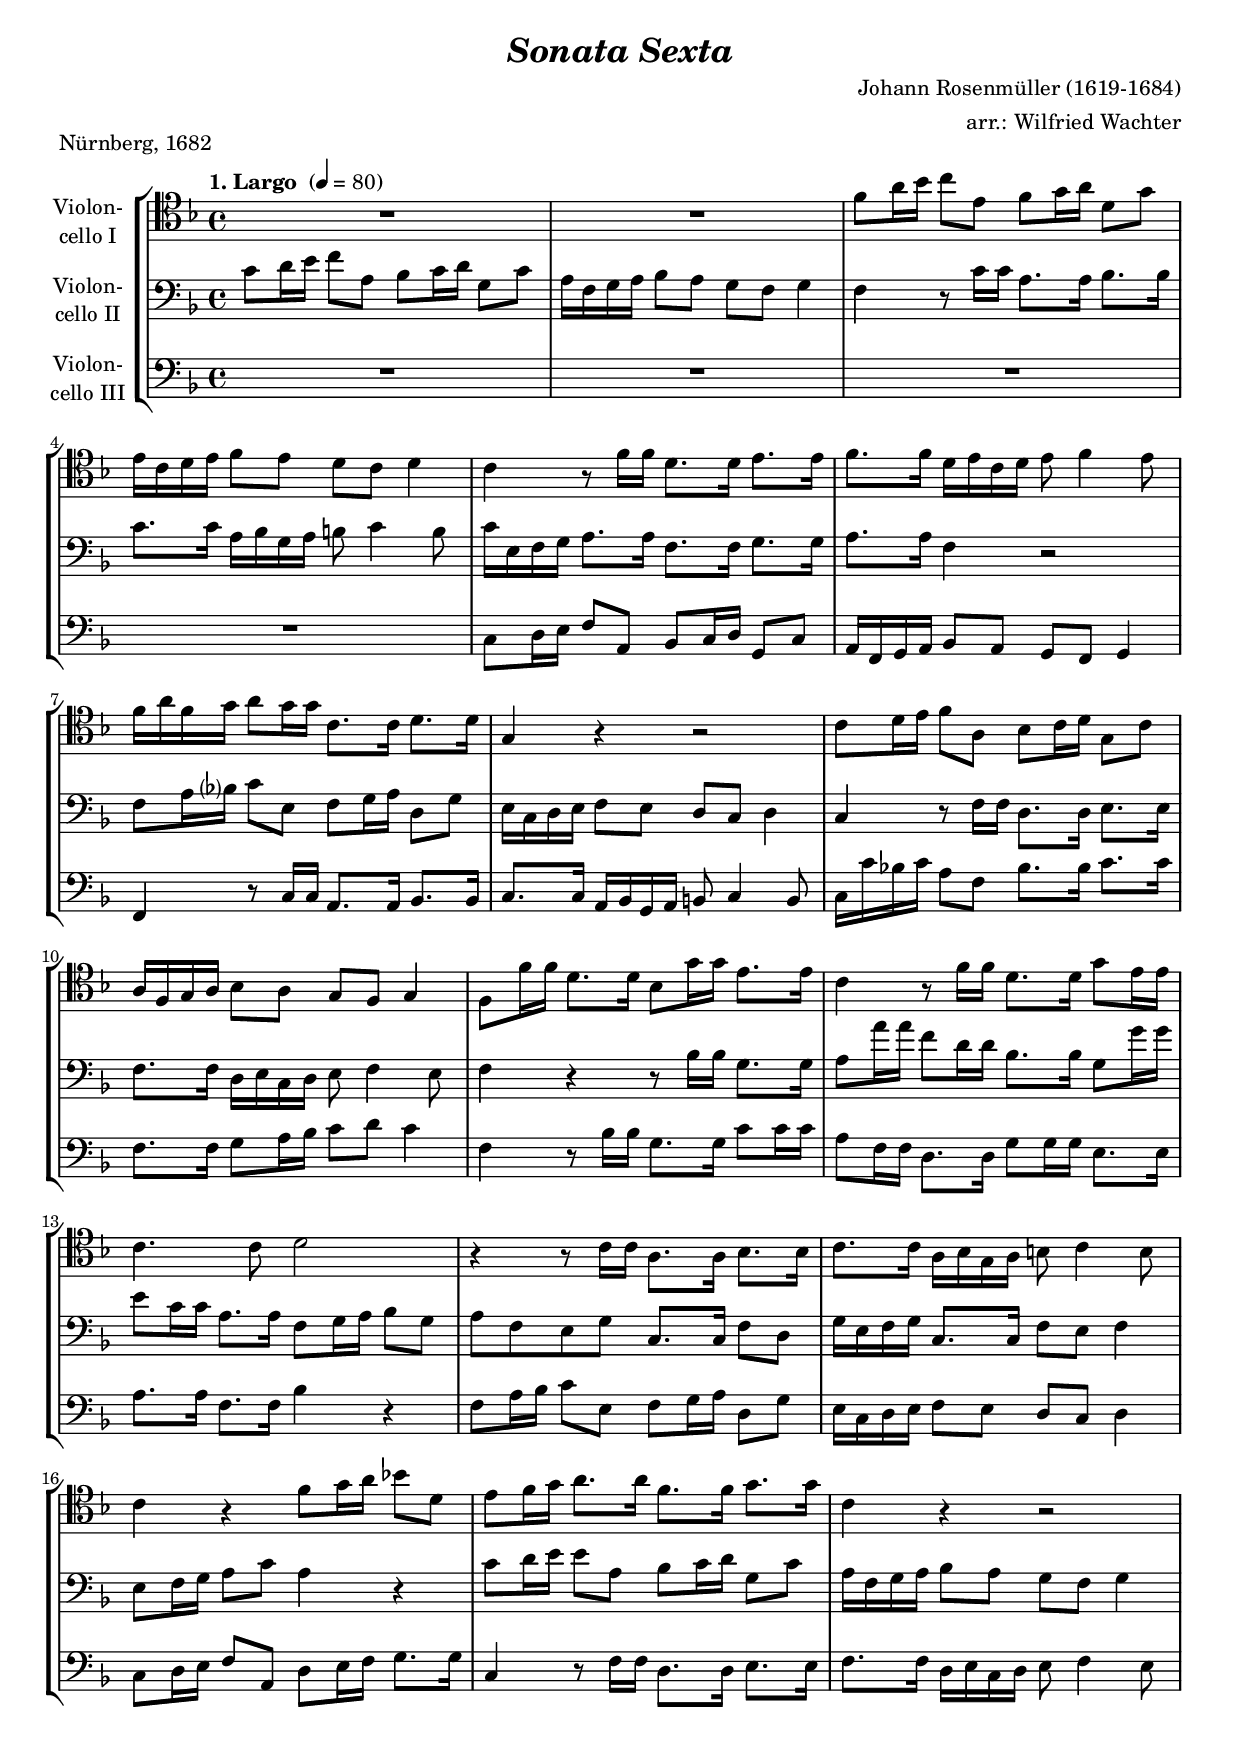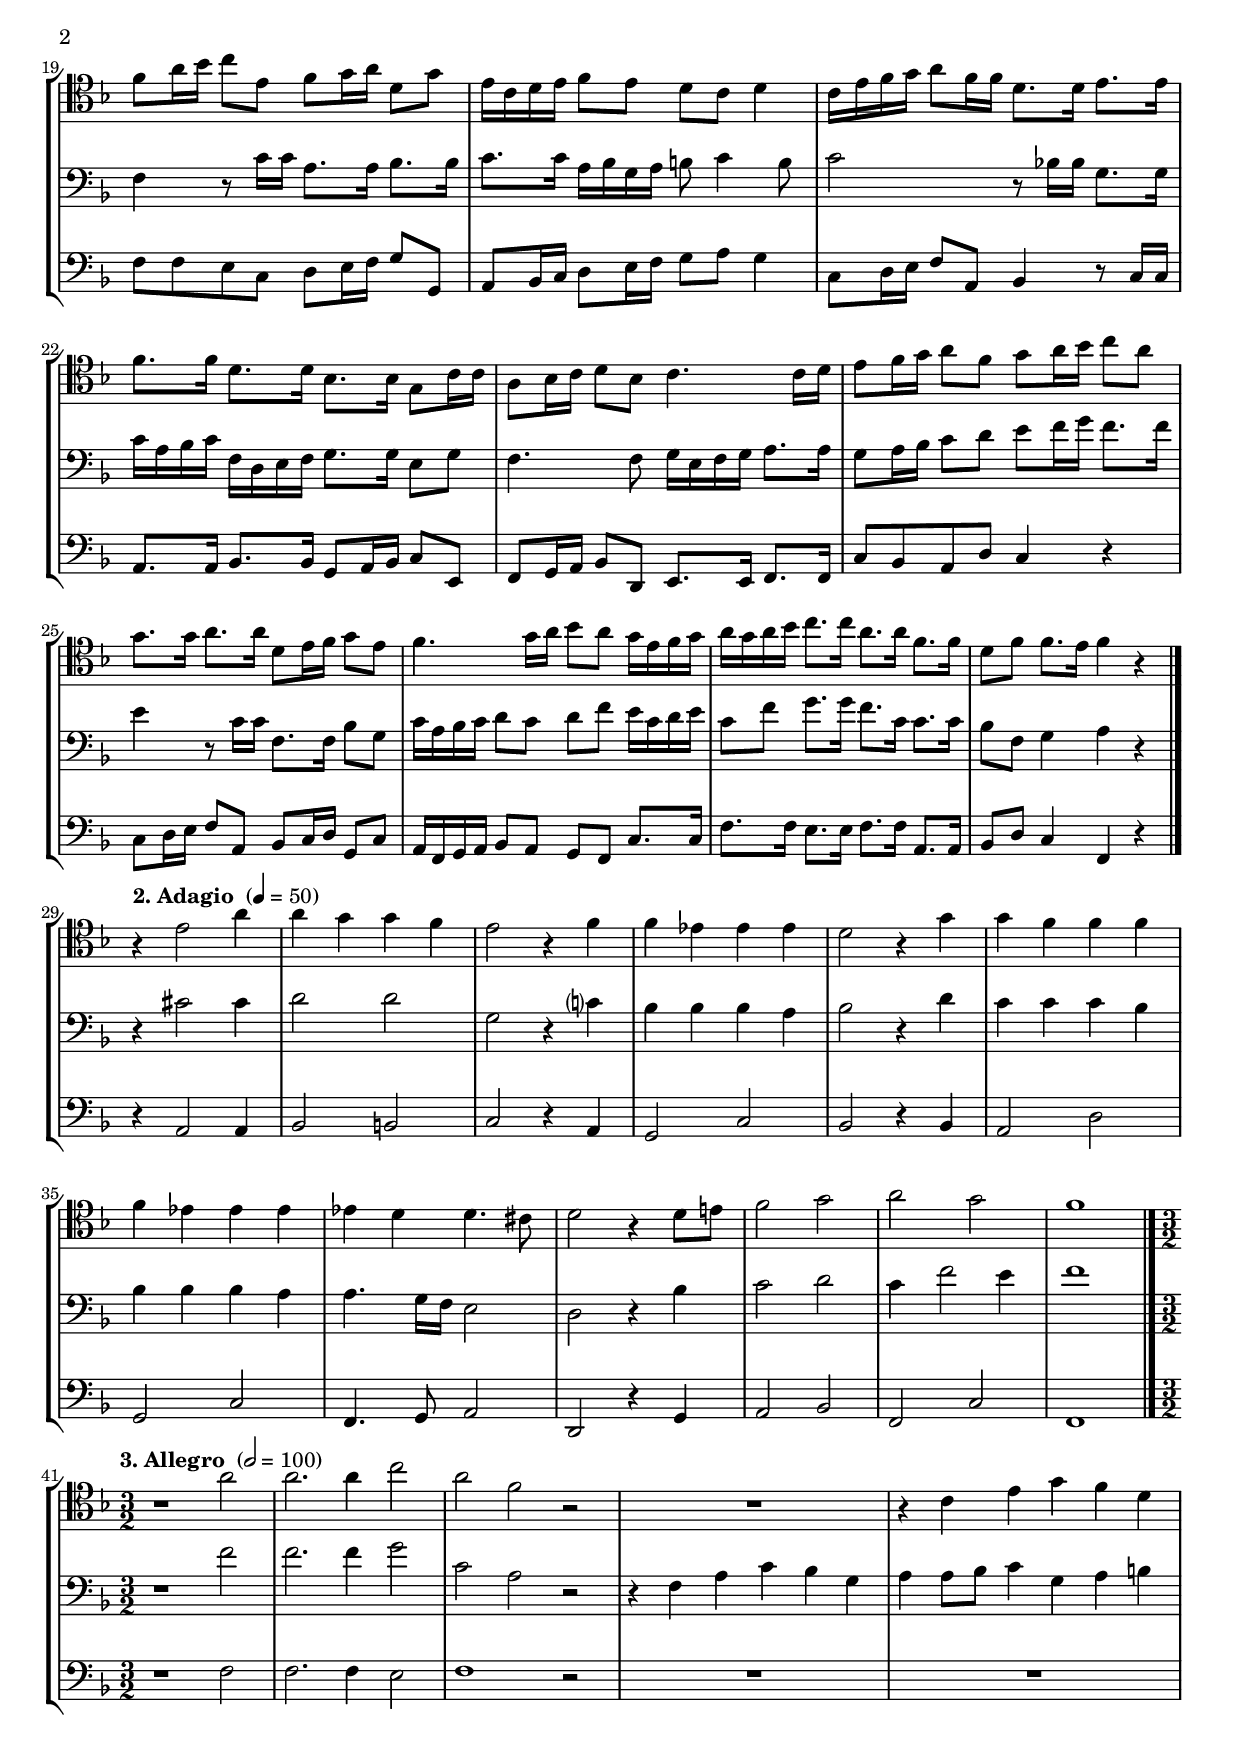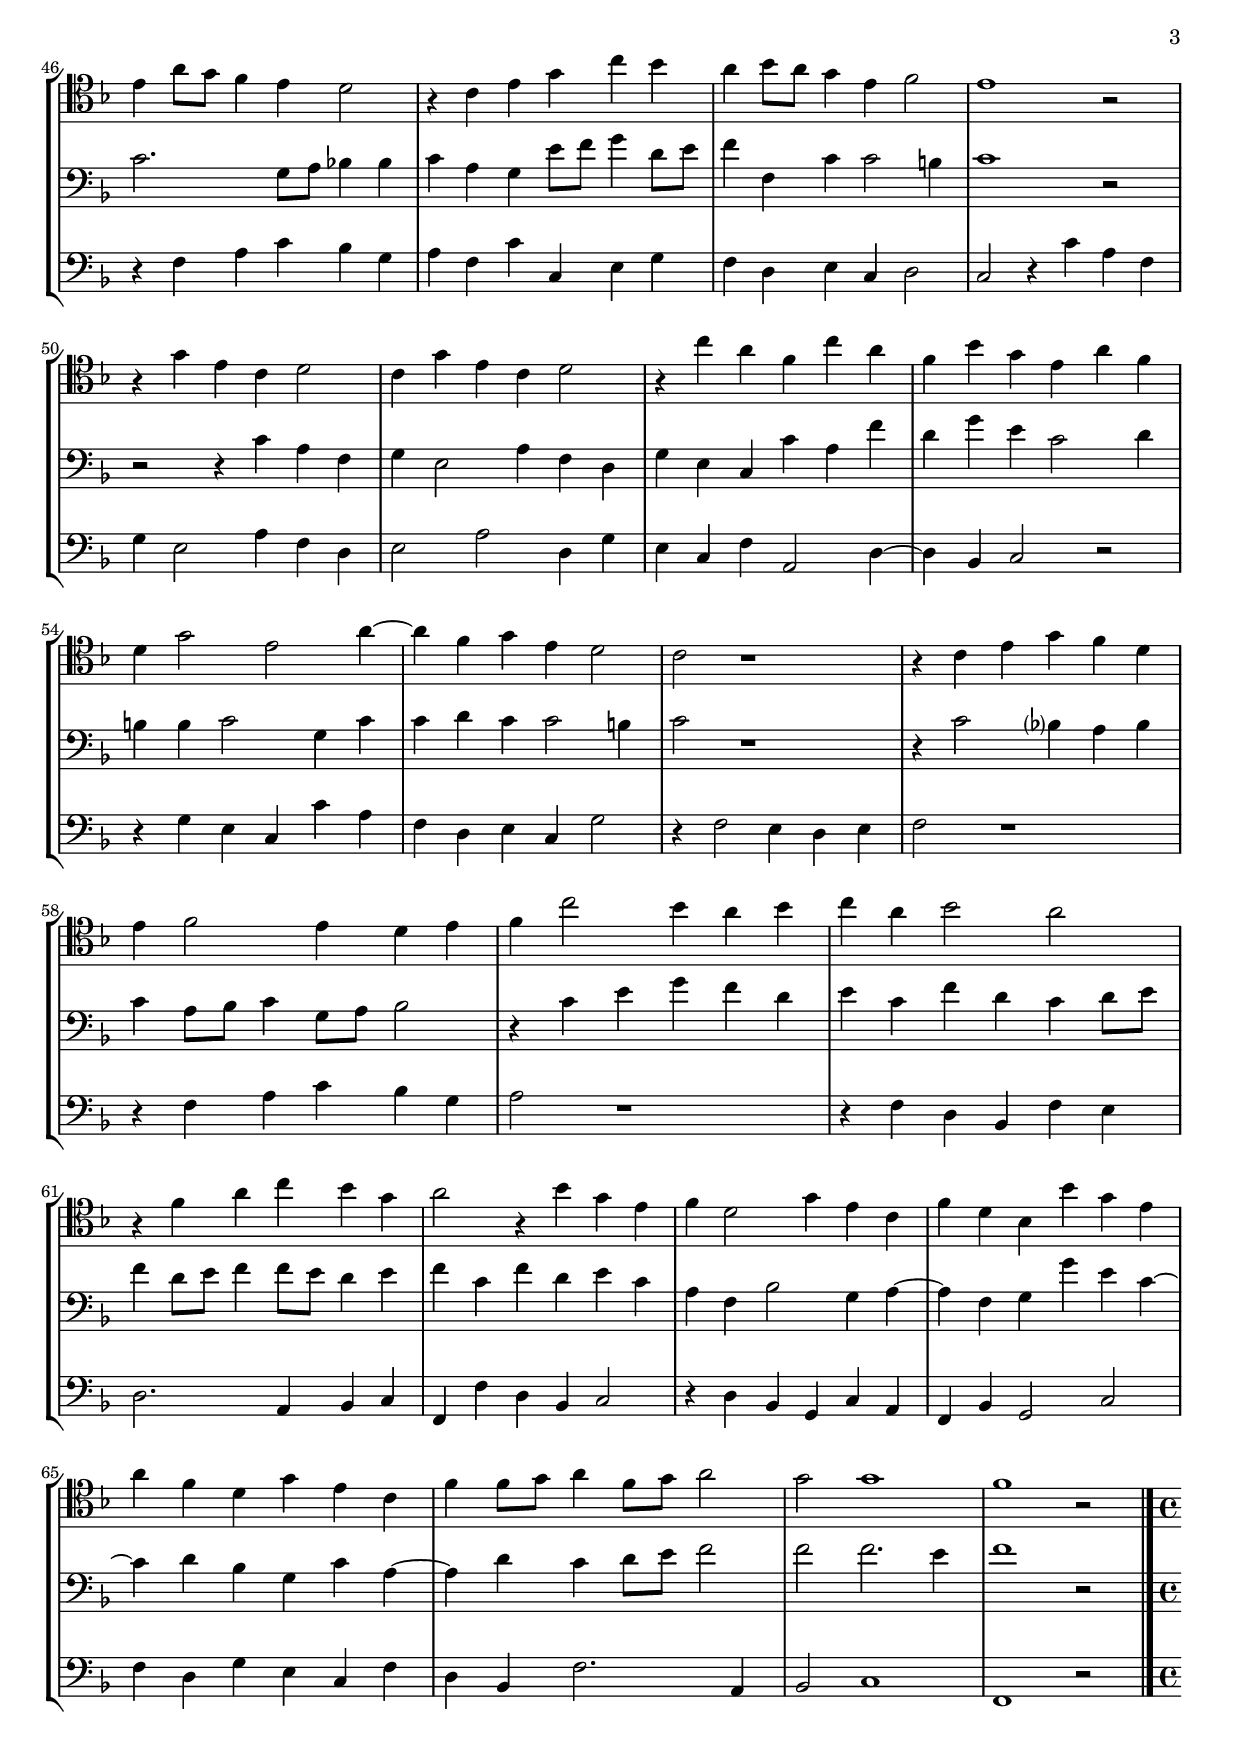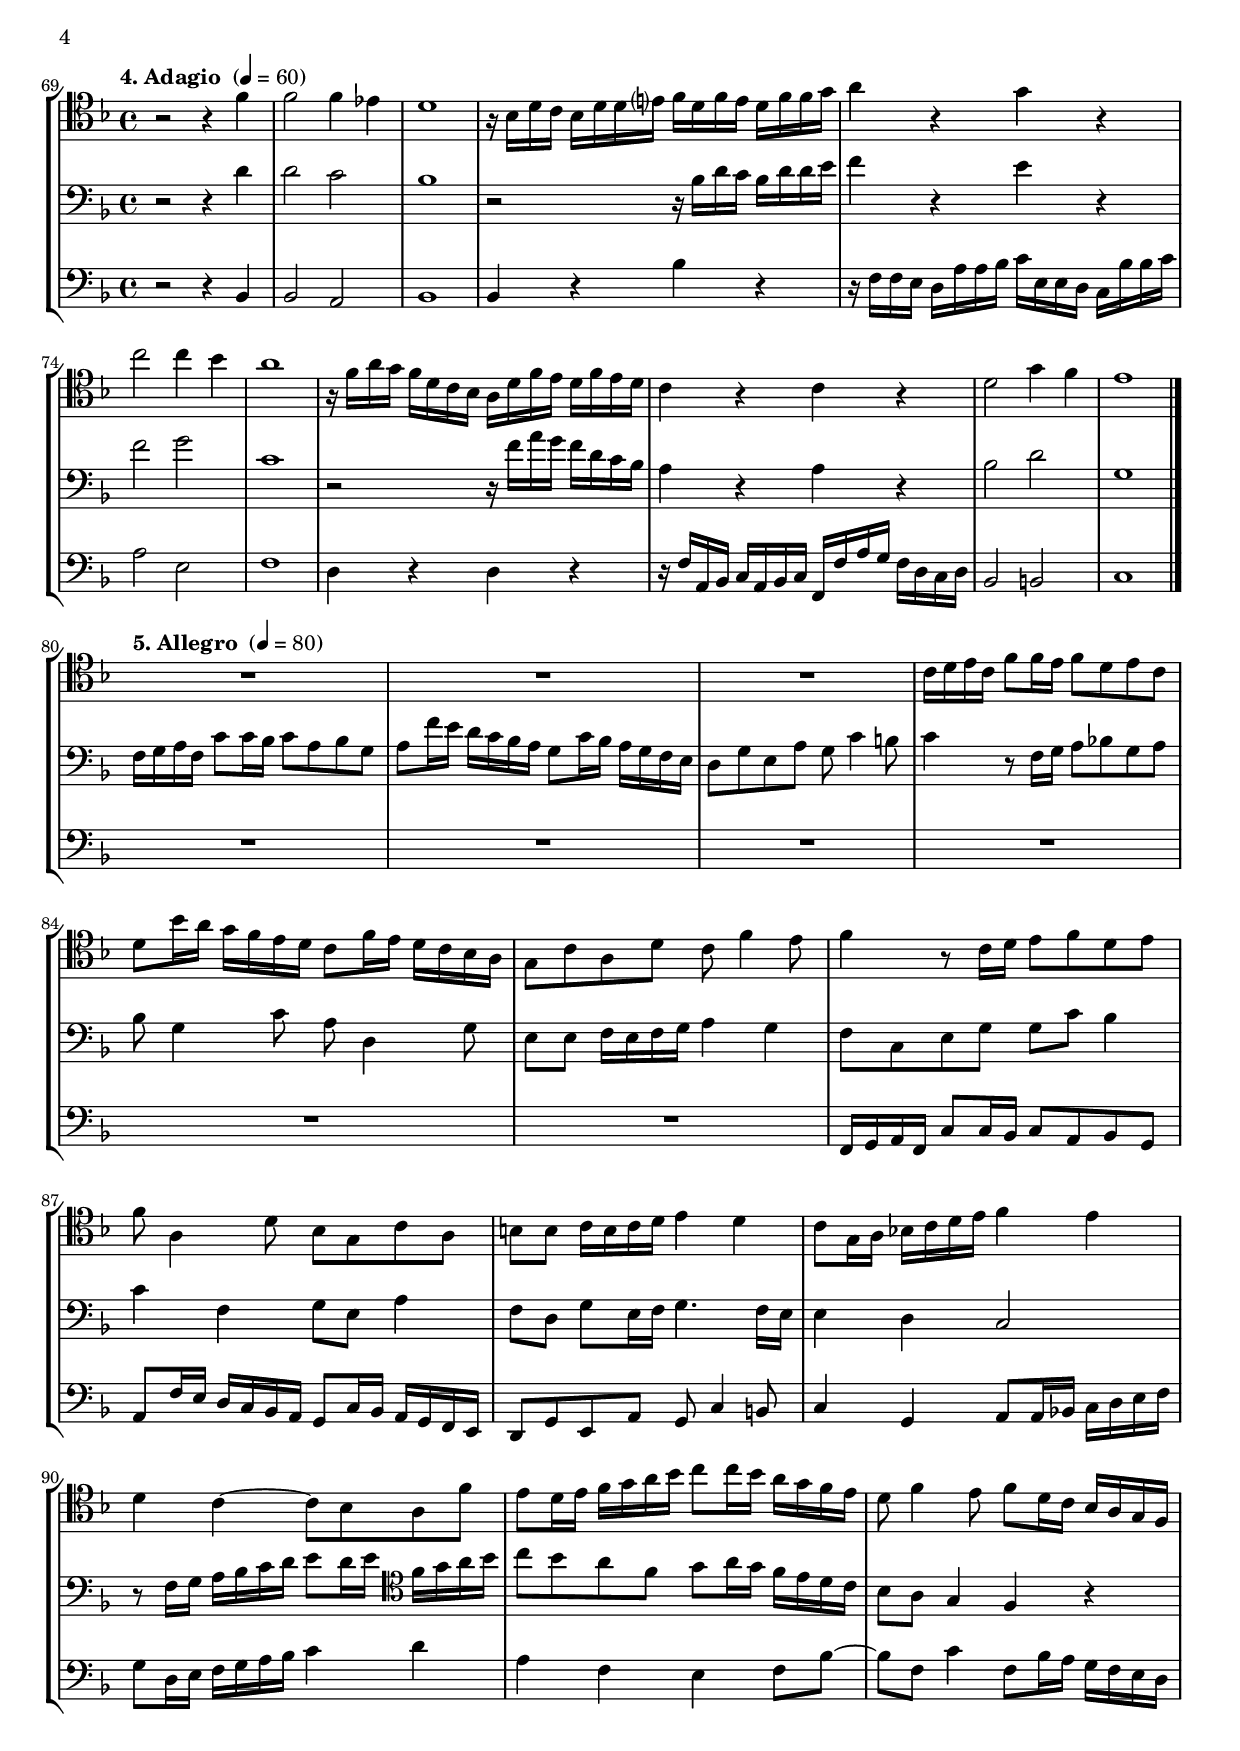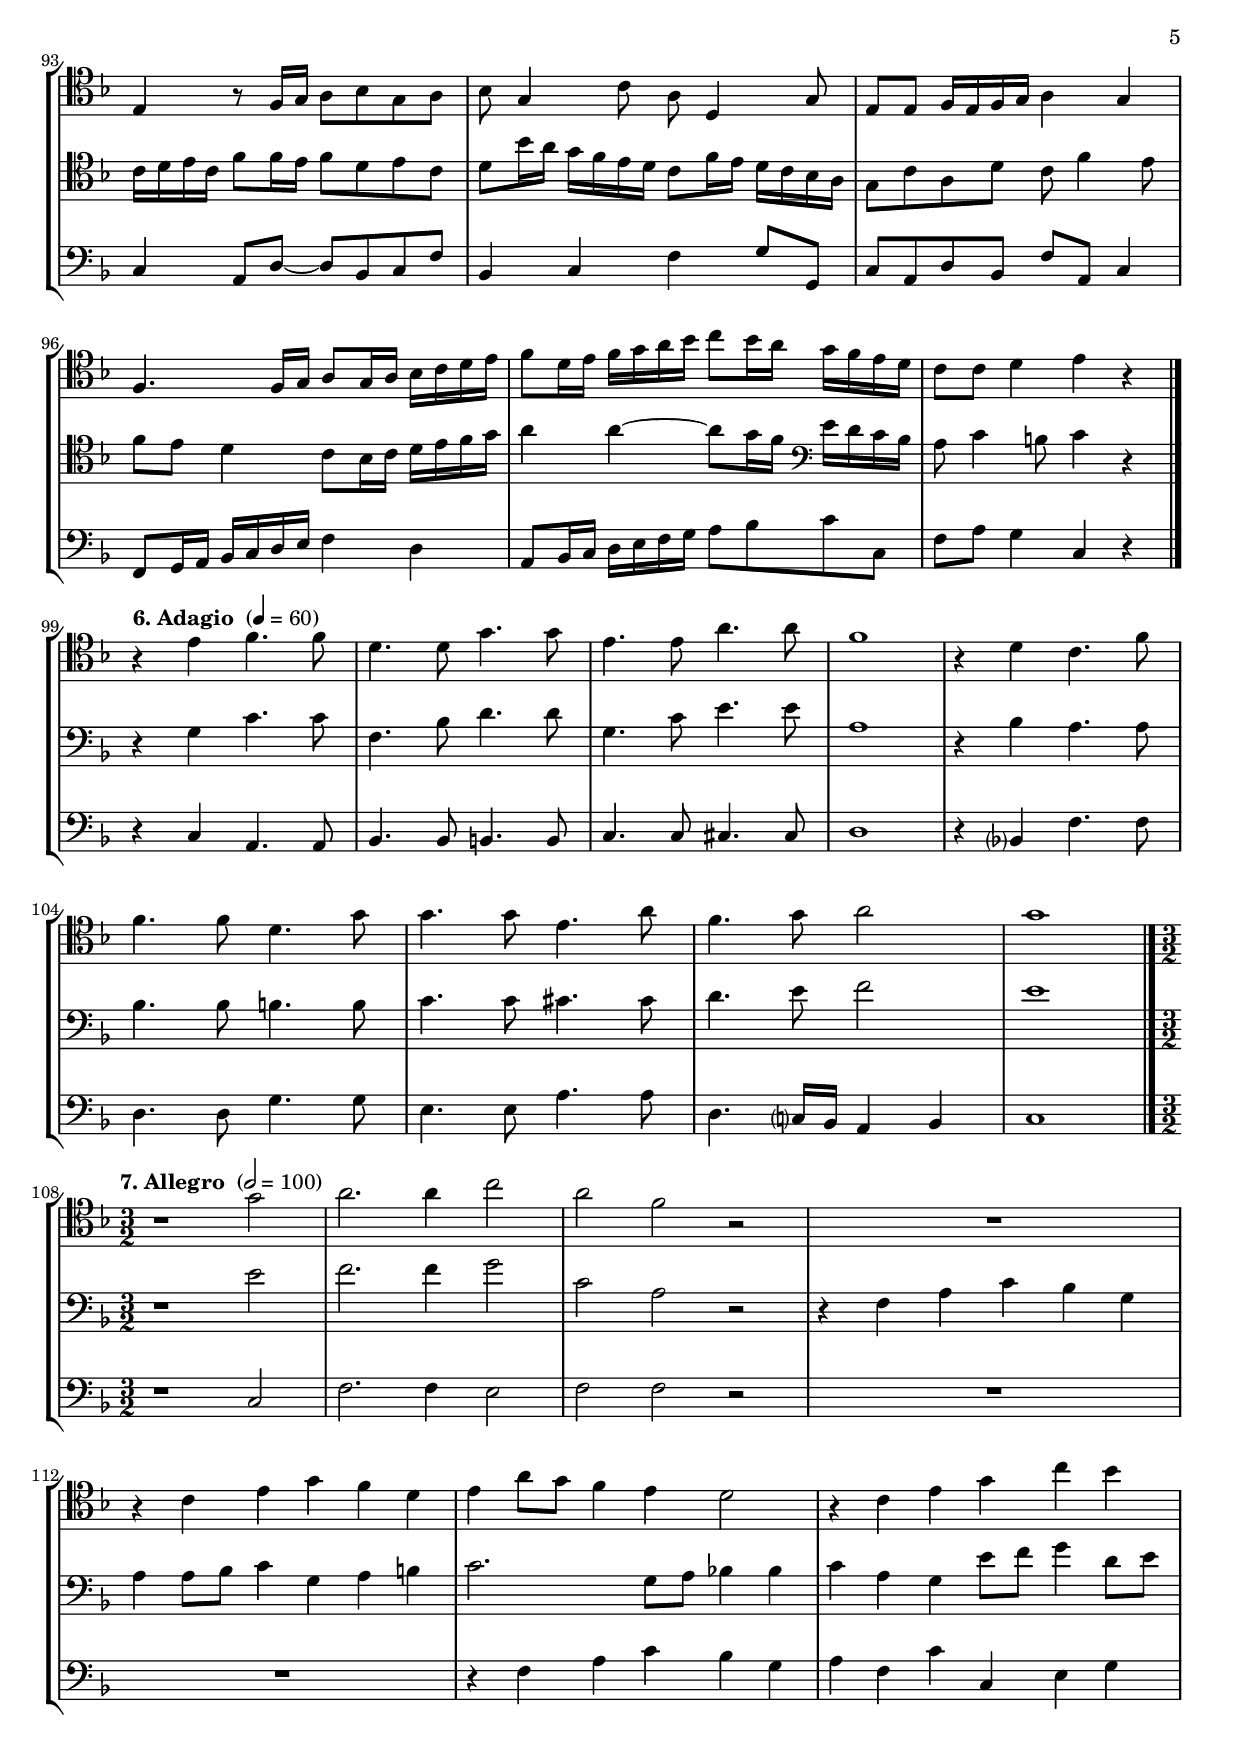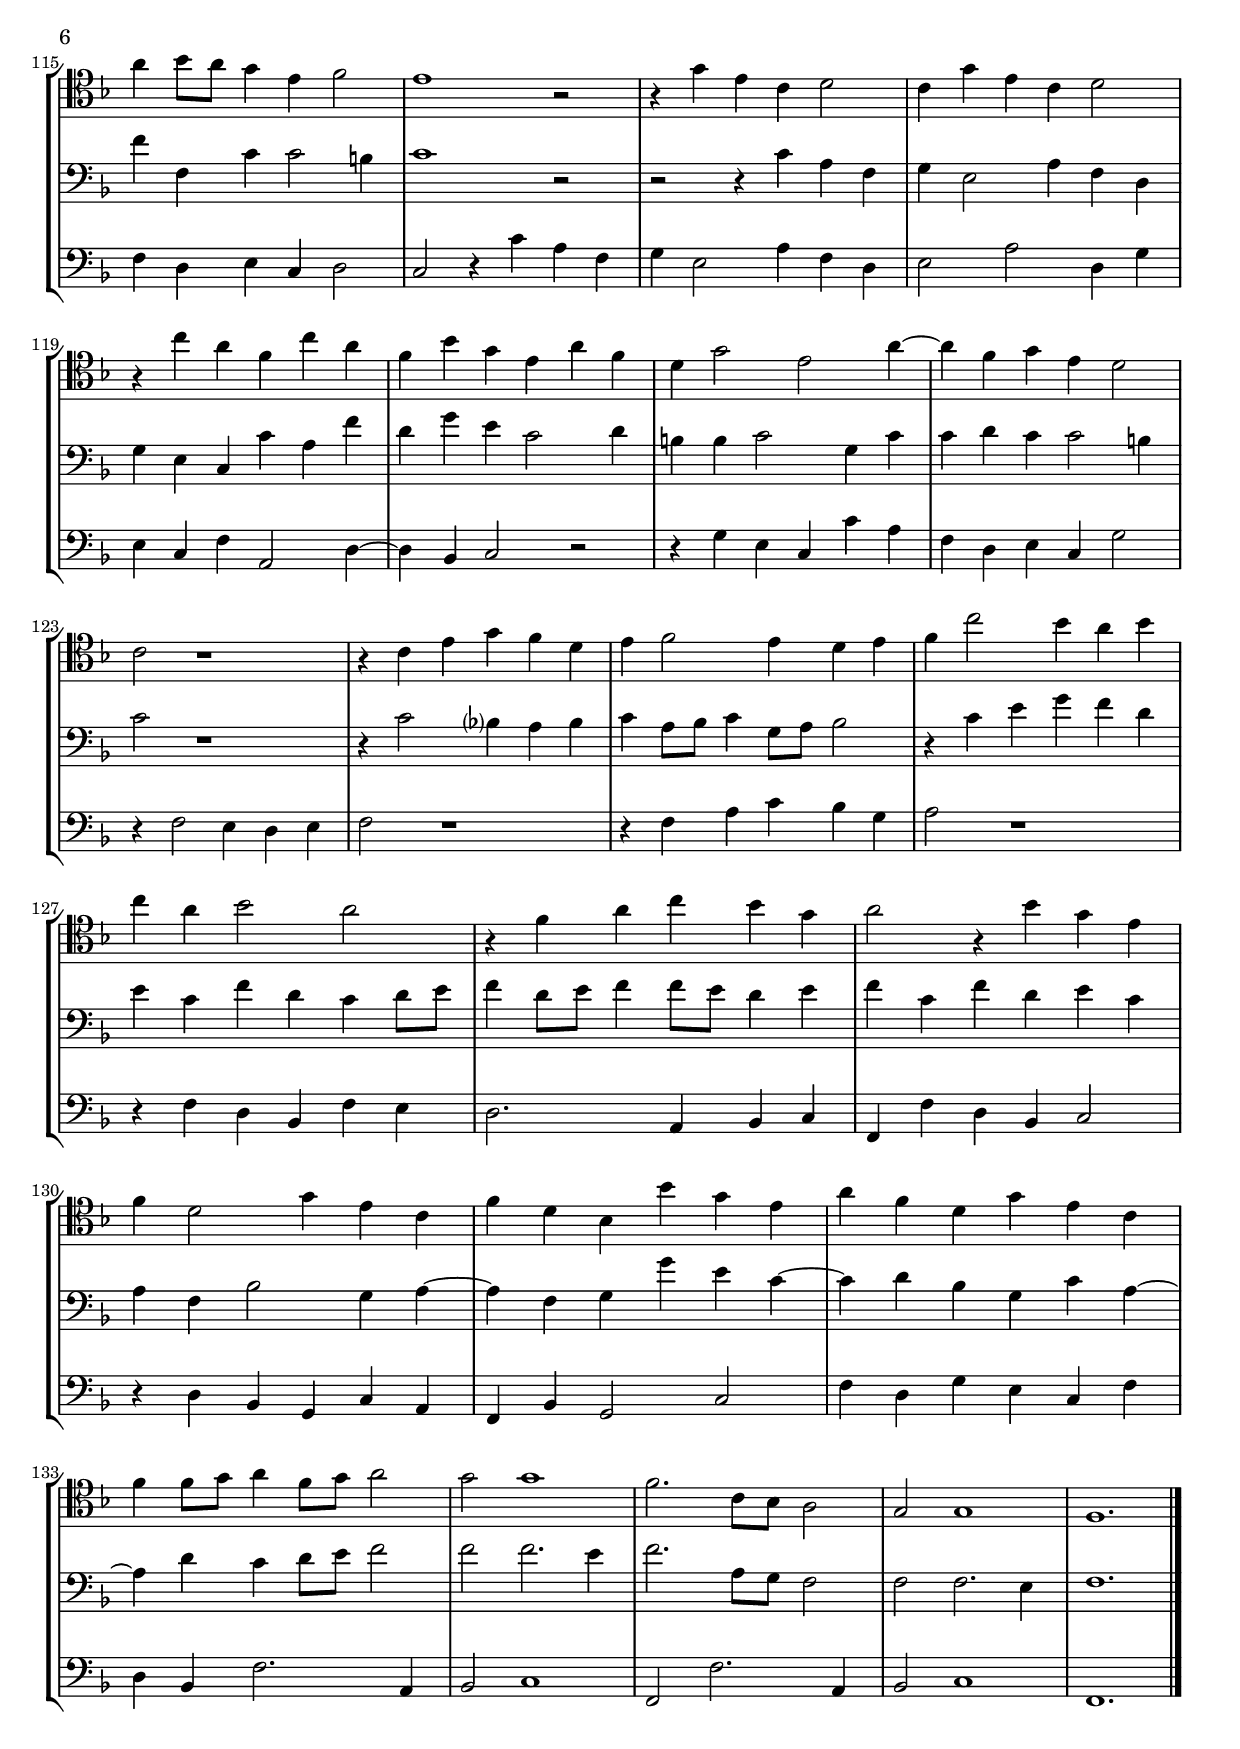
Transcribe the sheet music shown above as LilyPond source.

\version "2.18.2"
\include "deutsch.ly"
  
#(set-global-staff-size 18.5)

\header {
  title     = \markup \bold \italic "Sonata Sexta"
  composer  = "Johann Rosenmüller (1619-1684)"
  arranger  = "arr.: Wilfried Wachter"
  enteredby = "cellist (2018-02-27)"
  piece     = "Nürnberg, 1682"
}

voiceconsts = {
  \key f \major
  \clef "bass"
%  \numericTimeSignature
  \compressFullBarRests
  % Set default beaming for all staves
% \set Timing.beamExceptions = #'()
% \set Timing.baseMoment     = #(ly:make-moment 1 4)
% \set Timing.beatStructure  = #'(1 1 1)
}

micl = "clarinet"
mifl = "flute"
miob = "oboe"
mifh = "french horn"
misx = "tenor sax"
mist = "string ensemble 1"
miba = "cello"

introa = {        \tempo "1. Largo "   4=80  \time 4/4 }
introb = { \break \tempo "2. Adagio "  4=50 }
introc = { \break \tempo "3. Allegro " 2=100 \time 3/2 }
introd = { \break \tempo "4. Adagio "  4=60  \time 4/4 }
introe = { \break \tempo "5. Allegro " 4=80 }
introf = { \break \tempo "6. Adagio "  4=60 }
introg = { \break \tempo "7. Allegro " 2=100 \time 3/2 }

va = \relative c' {
  \voiceconsts
  \clef "tenor"
  
  \introa
  R1*2
  f8 a16 b c8 e, f g16 a d,8 g
  e16 c d e f8 e d c d4
  c r8 f16 f d8. d16 e8. e16
  f8. f16 d e c d e8 f4 e8

  f16 a f g a8 g16 g c,8. c16 d8. d16
  g,4 r r2
  c8 d16 e f8 a, b c16 d g,8 c
  a16 f g a b8 a g f g4

  f8 f'16 f d8. d16 b8 g'16 g e8. e16
  c4 r8 f16 f d8. d16 g8 e16 e
  c4. c8 d2
  r4 r8 c16 c a8. a16 b8. b16
  c8. c16 a b g a h8 c4 h8

  c4 r f8 g16 a b!8 d,
  e f16 g a8. a16 f8. f16 g8. g16
  c,4 r r2
  f8 a16 b c8 e, f g16 a d,8 g
  e16 c d e f8 e d c d4

  c16 e f g a8 f16 f d8. d16 e8. e16
  f8. f16 d8. d16 b8. b16 g8 c16 c
  a8 b16 c d8 b c4. c16 d
  e8 f16 g a8 f g a16 b c8 a

  g8. g16 a8. a16 d,8 e16 f g8 e
  f4. g16 a b8 a g16 e f g
  a g a b c8. c16 a8. a16 f8. f16
  d8 f f8. e16 f4 r \bar "|."

  \introb
  r e2 a4
  a g g f
  e2 r4 f
  f es es es
  d2 r4 g
  g f f f
  f es es es
  es d d4. cis8

  d2 r4 d8 e!
  f2 g
  a g
  f1 \bar "|."

  \introc
  r1 a2
  a2. a4 c2
  a f r
  R1.
  r4 c e g f d

  e a8 g f4 e d2
  r4 c e g c b
  a b8 a g4 e f2
  e1 r2
  r4 g e c d2
  c4 g' e c d2
  r4 c' a f c' a

  f b g e a f
  d g2 e a4~
  a f g e d2
  c r1
  r4 c e g f d
  e f2 e4 d e
  f c'2 b4 a b

  c a b2 a
  r4 f a c b g
  a2 r4 b g e
  f d2 g4 e c
  f d b b' g e
  a f d g e c

  f f8 g a4 f8 g a2
  g g1
  f r2 \bar "|."

  \introd
  r r4 f
  f2 f4 es
  d1
  r16 b d c b d d e? f d f e d f f g

  a4 r g r
  c2 c4 b
  a1
  r16 f a g f d c b a d f e d f e d
  c4 r c r
  d2 g4 f
  e1 \bar "|."

  \introe
  R1*3
  c16 d e c f8 f16 e f8 d e c
  d b'16 a g f e d c8 f16 e d c b a
  g8 c a d c f4 e8
  f4 r8 c16 d e8 f d e

  f a,4 d8 b g c a
  h h c16 h c d e4 d
  c8 g16 a b! c d e f4 e
  d c~ c8 b a f'

  e d16 e f g a b c8 c16 b a g f e
  d8 f4 e8 f d16 c b a g f
  e4 r8 f16 g a8 b g a
  b g4 c8 a d,4 g8

  e e f16 e f g a4 g
  f4. f16 g a8 g16 a b c d e
  f8 d16 e f g a b c8 b16 a g f e d
  c8 c d4 e r \bar "|."

  \introf
  r e f4. f8
  d4. d8 g4. g8
  e4. e8 a4. a8
  f1
  r4 d c4. f8
  f4. f8 d4. g8
  g4. g8 e4. a8
  f4. g8 a2
  g1 \bar "|."

  \introg
  r g2
  a2. a4 c2
  a f r
  R1.
  r4 c e g f d
  e a8 g f4 e d2
  r4 c e g c b

  a b8 a g4 e f2
  e1 r2
  r4 g e c d2
  c4 g' e c d2
  r4 c' a f c' a
  f b g e a f
  d g2 e a4~

  a f g e d2
  c r1
  r4 c e g f d
  e f2 e4 d e
  f c'2 b4 a b
  c a b2 a
  r4 f a c b g

  a2 r4 b g e
  f d2 g4 e c
  f d b b' g e
  a f d g e c
  f f8 g a4 f8 g a2
  g g1
  f2. c8 b a2
  g g1
  f1. \bar "|."
}

vb = \relative c' {
  \voiceconsts

  \introa
  c8 d16 e f8 a, b c16 d g,8 c
  a16 f g a b8 a g f g4
  f r8 c'16 c a8. a16 b8. b16
  c8. c16 a b g a h8 c4 h8

  c16 e, f g a8. a16 f8. f16 g8. g16
  a8. a16 f4 r2
  f8 a16 b? c8 e, f g16 a d,8 g
  e16 c d e f8 e d c d4
  c r8 f16 f d8. d16 e8. e16

  f8. f16 d e c d e8 f4 e8
  f4 r r8 b16 b g8. g16
  a8 a'16 a f8 d16 d b8. b16 g8 g'16 g
  e8 c16 c a8. a16 f8 g16 a b8 g

  a f e g c,8. c16 f8 d
  g16 e f g c,8. c16 f8 e f4
  e8 f16 g a8 c a4 r
  c8 d16 e e8 a, b c16 d g,8 c

  a16 f g a b8 a g f g4
  f r8 c'16 c a8. a16 b8. b16
  c8. c16 a b g a h8 c4 h8
  c2 r8 b!16 b g8. g16

  c a b c f, d e f g8. g16 e8 g
  f4. f8 g16 e f g a8. a16
  g8 a16 b c8 d e f16 g f8. f16
  e4 r8 c16 c f,8. f16 b8 g

  c16 a b c d8 c d f e16 c d e
  c8 f g8. g16 f8. c16 c8. c16
  b8 f g4 a r \bar "|."

  \introb
  r cis2 cis4
  d2 d

  g, r4 c?
  b b b a
  b2 r4 d
  c c c b
  b b b a
  a4. g16 f e2
  d r4 b'
  c2 d
  c4 f2 e4
  f1 \bar "|."

  \introc
  r1 f2
  f2. f4 g2
  c, a r
  r4 f a c b g
  a a8 b c4 g a h
  c2. g8 a b!4 b

  c a g e'8 f g4 d8 e
  f4 f, c' c2 h4
  c1 r2
  r r4 c a f
  g e2 a4 f d
  g e c c' a f'

  d g e c2 d4
  h h c2 g4 c
  c d c c2 h4
  c2 r1
  r4 c2 b?4 a b
  c a8 b c4 g8 a b2

  r4 c e g f d
  e c f d c d8 e
  f4 d8 e f4 f8 e d4 e
  f c f d e c
  a f b2 g4 a~

  a f g g' e c~
  c d b g c a~
  a d c d8 e f2
  f f2. e4
  f1 r2 \bar "|."

  \introd
  r r4 d
  d2 c
  b1

  r2 r16 b d c b d d e
  f4 r e r
  f2 g
  c,1
  r2 r16 f a g f d c b
  a4 r a r
  b2 d
  g,1 \bar "|."

  \introe
  f16 g a f c'8 c16 b c8 a b g
  a f'16 e d c b a g8 c16 b a g f e
  d8 g e a g c4 h8
  c4 r8 f,16 g a8 b! g a

  b g4 c8 a d,4 g8
  e e f16 e f g a4 g
  f8 c e g g c b4
  c f, g8 e a4
  f8 d g e16 f g4. f16 e
  e4 d c2

  r8 f16 g a b c d e8 d16 e \clef "tenor" f g a b
  c8 b a f g a16 g f e d c
  b8 a g4 f r

  c'16 d e c f8 f16 e f8 d e c
  d b'16 a g f e d c8 f16 e d c b a
  g8 c a d c f4 e8

  f e d4 c8 b16 c d e f g
  a4 a~ a8 g16 f \clef "bass" e d c b
  a8 c4 h8 c4 r \bar "|."

  \introf
  r g c4. c8
  f,4. b8 d4. d8

  g,4. c8 e4. e8
  a,1
  r4 b a4. a8
  b4. b8 h4. h8
  c4. c8 cis4. cis8
  d4. e8 f2
  e1 \bar "|."

  \introg
  r e2

  f2. f4 g2
  c, a r
  r4 f a c b g
  a a8 b c4 g a h
  c2. g8 a b!4 b
  c a g e'8 f g4 d8 e

  f4 f, c' c2 h4
  c1 r2
  r r4 c a f
  g e2 a4 f d
  g e c c' a f'
  d g e c2 d4
  h h c2 g4 c

  c d c c2 h4
  c2 r1
  r4 c2 b?4 a b
  c a8 b c4 g8 a b2
  r4 c e g f d
  e c f d c d8 e

  f4 d8 e f4 f8 e d4 e
  f c f d e c
  a f b2 g4 a~
  a f g g' e c~
  c d b g c a~

  a d c d8 e f2
  f f2. e4
  f2. a,8 g f2
  f f2. e4
  f1. \bar "|."
}

vc = \relative c {
  \voiceconsts

  \introa
  R1*4
  c8 d16 e f8 a, b c16 d g,8 c
  a16 f g a b8 a g f g4
  f r8 c'16 c a8. a16 b8. b16
  c8. c16 a b g a h8 c4 h8

  c16 c' b! c a8 f b8. b16 c8. c16
  f,8. f16 g8 a16 b c8 d c4
  f, r8 b16 b g8. g16 c8 c16 c
  a8 f16 f d8. d16 g8 g16 g e8. e16

  a8. a16 f8. f16 b4 r
  f8 a16 b c8 e, f g16 a d,8 g
  e16 c d e f8 e d c d4
  c8 d16 e f8 a, d e16 f g8. g16

  c,4 r8 f16 f d8. d16 e8. e16
  f8. f16 d e c d e8 f4 e8
  f f e c d e16 f g8 g,
  a b16 c d8 e16 f g8 a g4

  c,8 d16 e f8 a, b4 r8 c16 c
  a8. a16 b8. b16 g8 a16 b c8 e,
  f g16 a b8 d, e8. e16 f8. f16
  c'8 b a d c4 r

  c8 d16 e f8 a, b c16 d g,8 c
  a16 f g a b8 a g f c'8. c16
  f8. f16 e8. e16 f8. f16 a,8. a16
  b8 d c4 f, r \bar "|."

  \introb
  r a2 a4
  b2 h

  c r4 a
  g2 c
  b r4 b
  a2 d
  g, c
  f,4. g8 a2
  d, r4 g
  a2 b
  f c'
  f,1 \bar "|."

  \introc
  r1 f'2

  f2. f4 e2
  f1 r2
  R1.*2
  r4 f a c b g
  a f c' c, e g
  f d e c d2
  c r4 c' a f
  g e2 a4 f d

  e2 a d,4 g
  e c f a,2 d4~
  d b c2 r
  r4 g' e c c' a
  f d e c g'2
  r4 f2 e4 d e
  f2 r1
  r4 f a c b g

  a2 r1
  r4 f d b f' e
  d2. a4 b c
  f, f' d b c2
  r4 d b g c a
  f b g2 c
  f4 d g e c f
  d b f'2. a,4

  b2 c1
  f, r2 \bar "|."

  \introd
  r r4 b
  b2 a
  b1
  b4 r b' r
  r16 f f e d a' a b c e, e d c b' b c
  a2 e
  f1

  d4 r d r
  r16 f a, b c a b c f, f' a g f d c d
  b2 h
  c1 \bar "|."

  \introe
  R1*6
  f,16 g a f c'8 c16 b c8 a b g

  a f'16 e d c b a g8 c16 b a g f e
  d8 g e a g c4 h8
  c4 g a8 a16 b! c d e f
  g8 d16 e f g a b c4 d

  a f e f8 b~
  b f c'4 f,8 b16 a g f e d
  c4 a8 d~ d b c f
  b,4 c f g8 g,
  c a d b f' a, c4

  f,8 g16 a b c d e f4 d
  a8 b16 c d e f g a8 b c c,
  f a g4 c, r \bar "|."

  \introf
  r c a4. a8
  b4. b8 h4. h8

  c4. c8 cis4. cis8
  d1
  r4 b? f'4. f8
  d4. d8 g4. g8
  e4. e8 a4. a8
  d,4. c?16 b a4 b
  c1 \bar "|."

  \introg
  r1 c2

  f2. f4 e2
  f2 f r
  R1.*2
  r4 f a c b g
  a f c' c, e g
  f d e c d2
  c r4 c' a f
  g e2 a4 f d

  e2 a d,4 g
  e c f a,2 d4~
  d b c2 r
  r4 g' e c c' a
  f d e c g'2
  r4 f2 e4 d e
  f2 r1
  r4 f a c b g

  a2 r1
  r4 f d b f' e
  d2. a4 b c
  f, f' d b c2
  r4 d b g c a
  f b g2 c
  f4 d g e c f
  d b f'2. a,4

  b2 c1
  f,2 f'2. a,4
  b2 c1
  f,1. \bar "|."
}


music = \new StaffGroup <<
      \new Staff {
	\set Staff.midiInstrument = \miba
	\set Staff.instrumentName = \markup \center-column { "Violon-" "cello I" }
	\transpose f f { \va }
      }

      \new Staff {
	\set Staff.midiInstrument = \miba
	\set Staff.instrumentName = \markup \center-column { "Violon-" "cello II" }
	\transpose f f { \vb }
      }

      \new Staff {
	\set Staff.midiInstrument = \miba
	\set Staff.instrumentName = \markup \center-column { "Violon-" "cello III" }
	\transpose f f { \vc }
      }
>>

\book {
  \score {
    \music
    \layout {}
  }

  \score {
    \unfoldRepeats \music

    \midi {
      \context {
        \Score
      }
    }
  }
}
